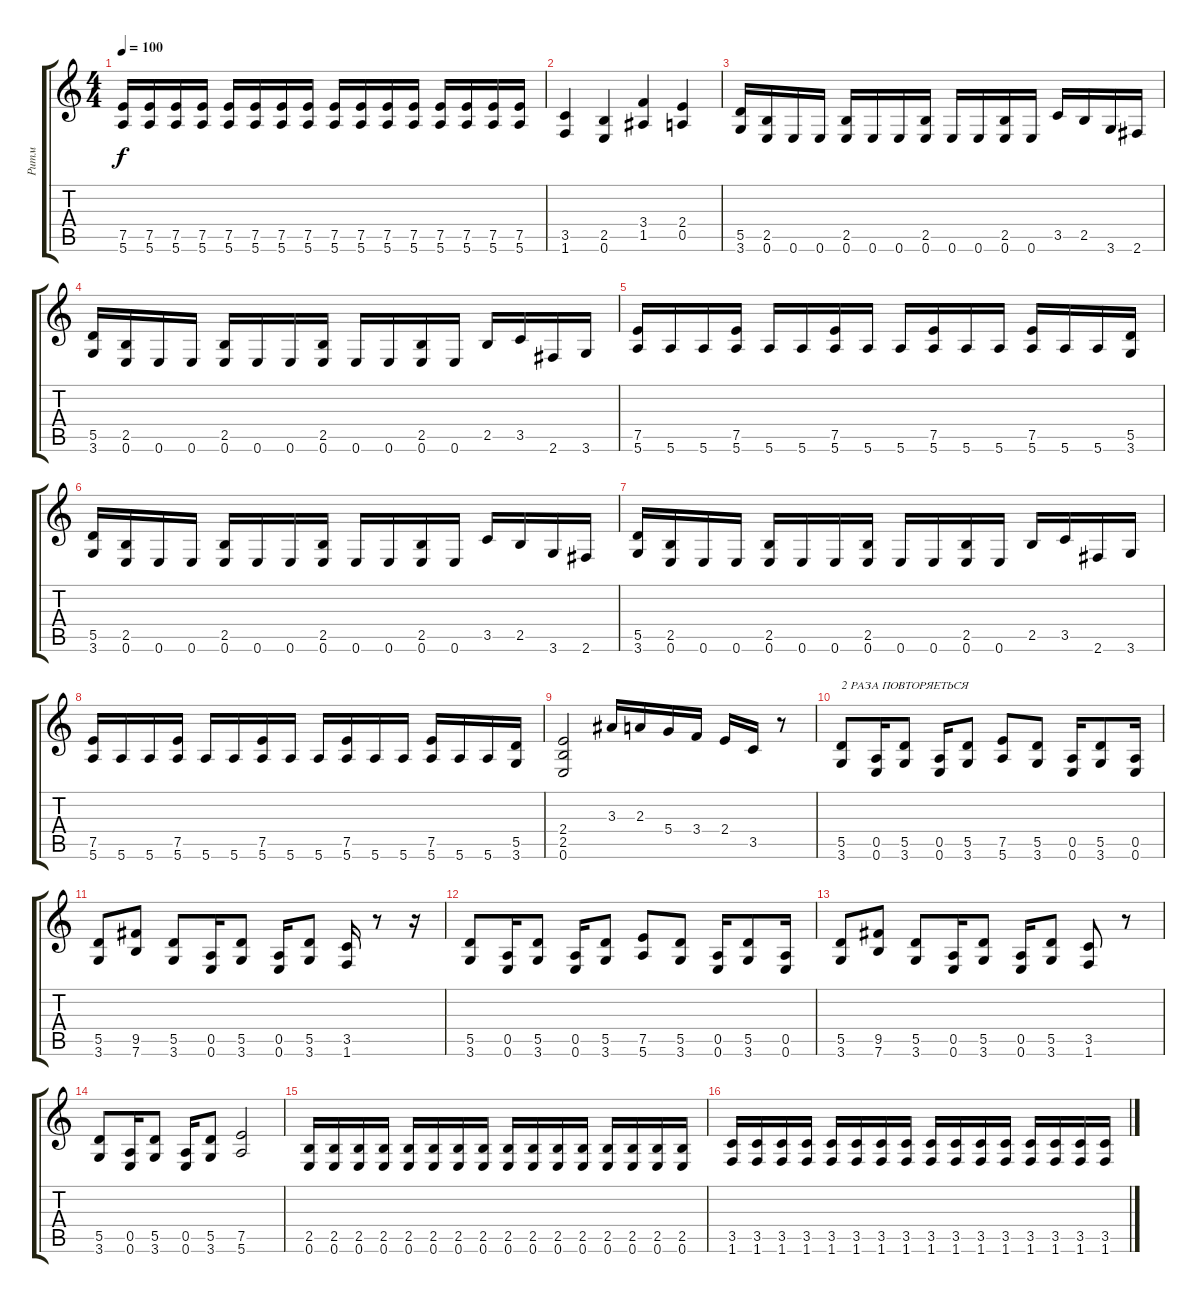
\track ("Ритм" "Ритм") {instrument distortionguitar}
\staff {score tabs}
\tuning (E4 B3 G3 D3 A2 E2) {hide}
\ts (4 4)
\tempo 100
\clef g2
\ks c
(7.5 5.6).16{dy f} (7.5 5.6).16 (7.5 5.6).16 (7.5 5.6).16 (7.5 5.6).16 (7.5 5.6).16 (7.5 5.6).16 (7.5 5.6).16 (7.5 5.6).16 (7.5 5.6).16 (7.5 5.6).16 (7.5 5.6).16 (7.5 5.6).16 (7.5 5.6).16 (7.5 5.6).16 (7.5 5.6).16 |
(3.5 1.6).4 (2.5 0.6).4 (3.4 1.5).4 (2.4 0.5).4 |
(5.5 3.6).16 (2.5 0.6).16 0.6.16 0.6.16 (2.5 0.6).16 0.6.16 0.6.16 (2.5 0.6).16 0.6.16 0.6.16 (2.5 0.6).16 0.6.16 3.5.16 2.5.16 3.6.16 2.6.16 |
(5.5 3.6).16 (2.5 0.6).16 0.6.16 0.6.16 (2.5 0.6).16 0.6.16 0.6.16 (2.5 0.6).16 0.6.16 0.6.16 (2.5 0.6).16 0.6.16 2.5.16 3.5.16 2.6.16 3.6.16 |
(7.5 5.6).16 5.6.16 5.6.16 (7.5 5.6).16 5.6.16 5.6.16 (7.5 5.6).16 5.6.16 5.6.16 (7.5 5.6).16 5.6.16 5.6.16 (7.5 5.6).16 5.6.16 5.6.16 (5.5 3.6).16 |
(5.5 3.6).16 (2.5 0.6).16 0.6.16 0.6.16 (2.5 0.6).16 0.6.16 0.6.16 (2.5 0.6).16 0.6.16 0.6.16 (2.5 0.6).16 0.6.16 3.5.16 2.5.16 3.6.16 2.6.16 |
(5.5 3.6).16 (2.5 0.6).16 0.6.16 0.6.16 (2.5 0.6).16 0.6.16 0.6.16 (2.5 0.6).16 0.6.16 0.6.16 (2.5 0.6).16 0.6.16 2.5.16 3.5.16 2.6.16 3.6.16 |
(7.5 5.6).16 5.6.16 5.6.16 (7.5 5.6).16 5.6.16 5.6.16 (7.5 5.6).16 5.6.16 5.6.16 (7.5 5.6).16 5.6.16 5.6.16 (7.5 5.6).16 5.6.16 5.6.16 (5.5 3.6).16 |
(2.4 2.5 0.6).2 3.3.16 2.3.16 5.4.16 3.4.16 2.4.16 3.5.16 r.8 |
(5.5 3.6).8{txt "2 РАЗА ПОВТОРЯЕТЬСЯ"} (0.5 0.6).16 (5.5 3.6).8 (0.5 0.6).16 (5.5 3.6).8 (7.5 5.6).8 (5.5 3.6).8 (0.5 0.6).16 (5.5 3.6).8 (0.5 0.6).16 |
(5.5 3.6).8 (9.5 7.6).8 (5.5 3.6).8 (0.5 0.6).16 (5.5 3.6).8 (0.5 0.6).16 (5.5 3.6).8 (3.5 1.6).16 r.8 r.16 |
(5.5 3.6).8 (0.5 0.6).16 (5.5 3.6).8 (0.5 0.6).16 (5.5 3.6).8 (7.5 5.6).8 (5.5 3.6).8 (0.5 0.6).16 (5.5 3.6).8 (0.5 0.6).16 |
(5.5 3.6).8 (9.5 7.6).8 (5.5 3.6).8 (0.5 0.6).16 (5.5 3.6).8 (0.5 0.6).16 (5.5 3.6).8 (3.5 1.6).8 r.8 |
(5.5 3.6).8 (0.5 0.6).16 (5.5 3.6).8 (0.5 0.6).16 (5.5 3.6).8 (7.5 5.6).2 |
(2.5 0.6).16 (2.5 0.6).16 (2.5 0.6).16 (2.5 0.6).16 (2.5 0.6).16 (2.5 0.6).16 (2.5 0.6).16 (2.5 0.6).16 (2.5 0.6).16 (2.5 0.6).16 (2.5 0.6).16 (2.5 0.6).16 (2.5 0.6).16 (2.5 0.6).16 (2.5 0.6).16 (2.5 0.6).16 |
(3.5 1.6).16 (3.5 1.6).16 (3.5 1.6).16 (3.5 1.6).16 (3.5 1.6).16 (3.5 1.6).16 (3.5 1.6).16 (3.5 1.6).16 (3.5 1.6).16 (3.5 1.6).16 (3.5 1.6).16 (3.5 1.6).16 (3.5 1.6).16 (3.5 1.6).16 (3.5 1.6).16 (3.5 1.6).16
